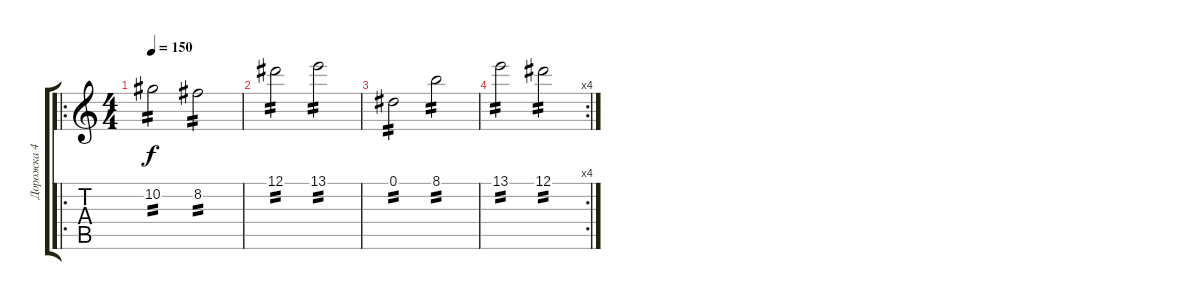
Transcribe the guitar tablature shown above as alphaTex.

\track ("Дорожка 4" "Дорожка 4") {instrument distortionguitar}
\staff {score tabs}
\tuning (Eb4 Bb3 Gb3 Db3 Ab2 Eb2) {hide}
\ro
\ts (4 4)
\tempo 150
\clef g2
\ks c
10.2.2{tp 2 dy f} 8.2.2{tp 2} |
12.1.2{tp 2} 13.1.2{tp 2} |
0.1.2{tp 2} 8.1.2{tp 2} |
\rc 4
13.1.2{tp 2} 12.1.2{tp 2}
